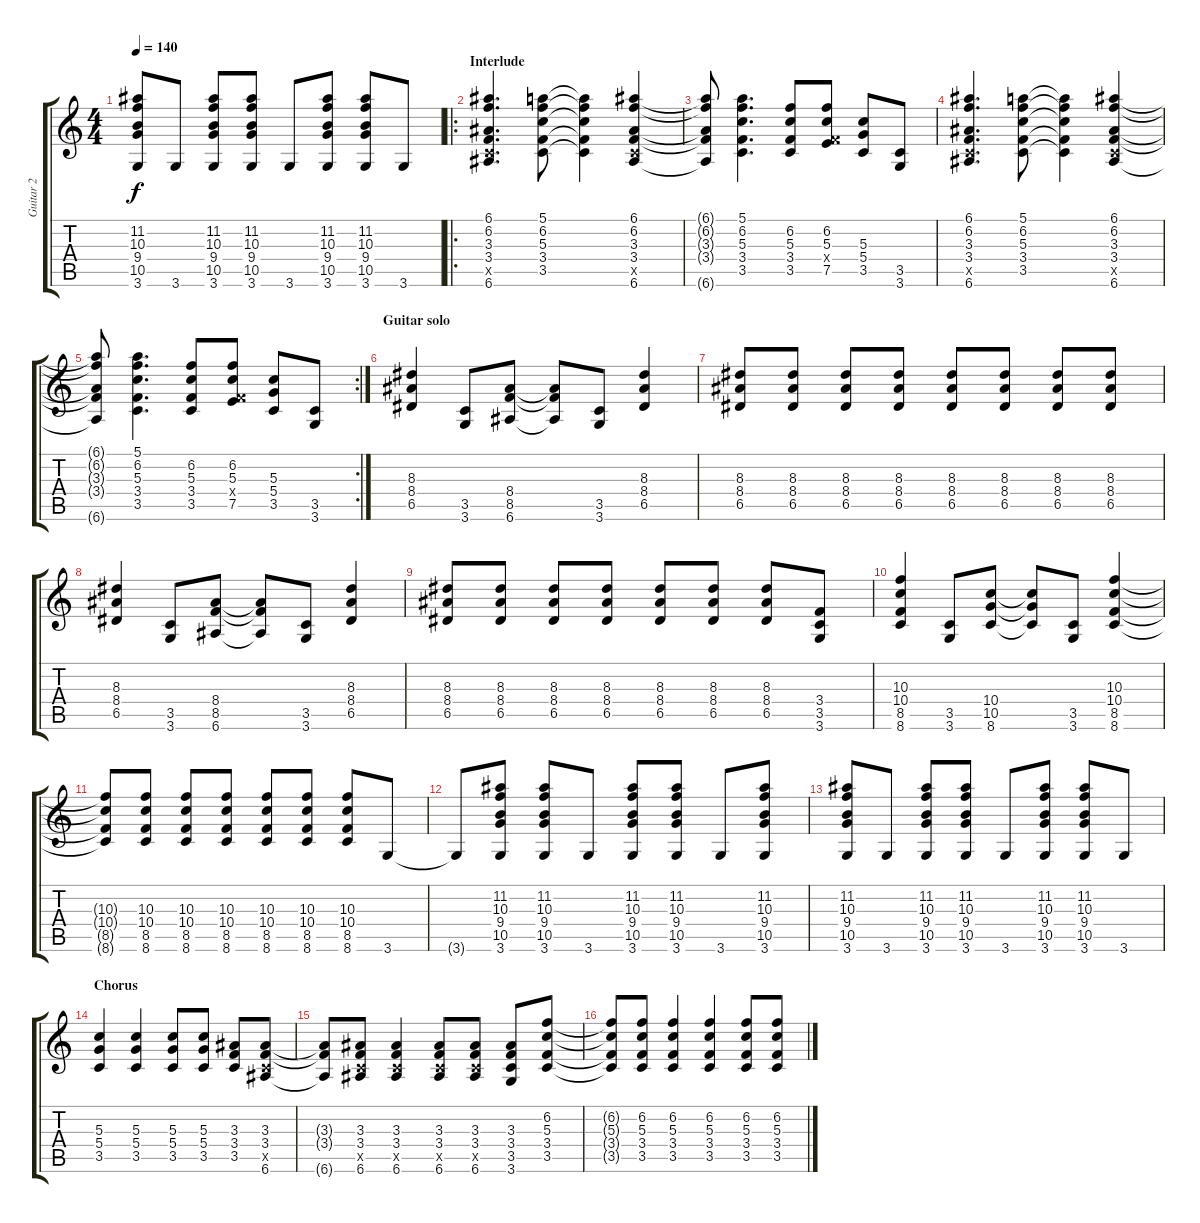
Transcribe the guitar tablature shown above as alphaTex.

\track ("Guitar 2" "Guitar 2") {instrument distortionguitar}
\staff {score tabs}
\tuning (E4 B3 G3 D3 A2 E2) {hide}
\ts (4 4)
\tempo 140
\clef g2
\ks c
(11.2 10.3 9.4 10.5 3.6).8{dy f} 3.6.8 (11.2 10.3 9.4 10.5 3.6).8 (11.2 10.3 9.4 10.5 3.6).8 3.6.8 (11.2 10.3 9.4 10.5 3.6).8 (11.2 10.3 9.4 10.5 3.6).8 3.6.8 |
\ro
\section ("" "Interlude")
(6.1 6.2 3.3 3.4 3.5{x} 6.6).4{d} (5.1 6.2 5.3 3.4 3.5).8 (5.1{t} 6.2{t} 5.3{t} 3.4{t} 3.5{t}).4 (6.1 6.2 3.3 3.4 3.5{x} 6.6).4 |
(6.1{t} 6.2{t} 3.3{t} 3.4{t} 6.6{t}).8 (5.1 6.2 5.3 3.4 3.5).4{d} (6.2 5.3 3.4 3.5).8 (6.2 5.3 3.4{x} 7.5).8 (5.3 5.4 3.5).8 (3.5 3.6).8 |
(6.1 6.2 3.3 3.4 3.5{x} 6.6).4{d} (5.1 6.2 5.3 3.4 3.5).8 (5.1{t} 6.2{t} 5.3{t} 3.4{t} 3.5{t}).4 (6.1 6.2 3.3 3.4 3.5{x} 6.6).4 |
\rc 2
(6.1{t} 6.2{t} 3.3{t} 3.4{t} 6.6{t}).8 (5.1 6.2 5.3 3.4 3.5).4{d} (6.2 5.3 3.4 3.5).8 (6.2 5.3 3.4{x} 7.5).8 (5.3 5.4 3.5).8 (3.5 3.6).8 |
\section ("" "Guitar solo")
(8.3 8.4 6.5).4 (3.5 3.6).8 (8.4 8.5 6.6).8 (8.4{t} 8.5{t} 6.6{t}).8 (3.5 3.6).8 (8.3 8.4 6.5).4 |
(8.3 8.4 6.5).8 (8.3 8.4 6.5).8 (8.3 8.4 6.5).8 (8.3 8.4 6.5).8 (8.3 8.4 6.5).8 (8.3 8.4 6.5).8 (8.3 8.4 6.5).8 (8.3 8.4 6.5).8 |
(8.3 8.4 6.5).4 (3.5 3.6).8 (8.4 8.5 6.6).8 (8.4{t} 8.5{t} 6.6{t}).8 (3.5 3.6).8 (8.3 8.4 6.5).4 |
(8.3 8.4 6.5).8 (8.3 8.4 6.5).8 (8.3 8.4 6.5).8 (8.3 8.4 6.5).8 (8.3 8.4 6.5).8 (8.3 8.4 6.5).8 (8.3 8.4 6.5).8 (3.4 3.5 3.6).8 |
(10.3 10.4 8.5 8.6).4 (3.5 3.6).8 (10.4 10.5 8.6).8 (10.4{t} 10.5{t} 8.6{t}).8 (3.5 3.6).8 (10.3 10.4 8.5 8.6).4 |
(10.3{t} 10.4{t} 8.5{t} 8.6{t}).8 (10.3 10.4 8.5 8.6).8 (10.3 10.4 8.5 8.6).8 (10.3 10.4 8.5 8.6).8 (10.3 10.4 8.5 8.6).8 (10.3 10.4 8.5 8.6).8 (10.3 10.4 8.5 8.6).8 3.6.8 |
3.6{t}.8 (11.2 10.3 9.4 10.5 3.6).8 (11.2 10.3 9.4 10.5 3.6).8 3.6.8 (11.2 10.3 9.4 10.5 3.6).8 (11.2 10.3 9.4 10.5 3.6).8 3.6.8 (11.2 10.3 9.4 10.5 3.6).8 |
(11.2 10.3 9.4 10.5 3.6).8 3.6.8 (11.2 10.3 9.4 10.5 3.6).8 (11.2 10.3 9.4 10.5 3.6).8 3.6.8 (11.2 10.3 9.4 10.5 3.6).8 (11.2 10.3 9.4 10.5 3.6).8 3.6.8 |
\section ("" "Chorus")
(5.3 5.4 3.5).4 (5.3 5.4 3.5).4 (5.3 5.4 3.5).8 (5.3 5.4 3.5).8 (3.3 3.4 3.5).8 (3.3 3.4 3.5{x} 6.6).8 |
(3.3{t} 3.4{t} 6.6{t}).8 (3.3 3.4 3.5{x} 6.6).8 (3.3 3.4 3.5{x} 6.6).4 (3.3 3.4 3.5{x} 6.6).8 (3.3 3.4 3.5{x} 6.6).8 (3.3 3.4 3.5 3.6).8 (6.2 5.3 3.4 3.5).8 |
(6.2{t} 5.3{t} 3.4{t} 3.5{t}).8 (6.2 5.3 3.4 3.5).8 (6.2 5.3 3.4 3.5).4 (6.2 5.3 3.4 3.5).4 (6.2 5.3 3.4 3.5).8 (6.2 5.3 3.4 3.5).8
